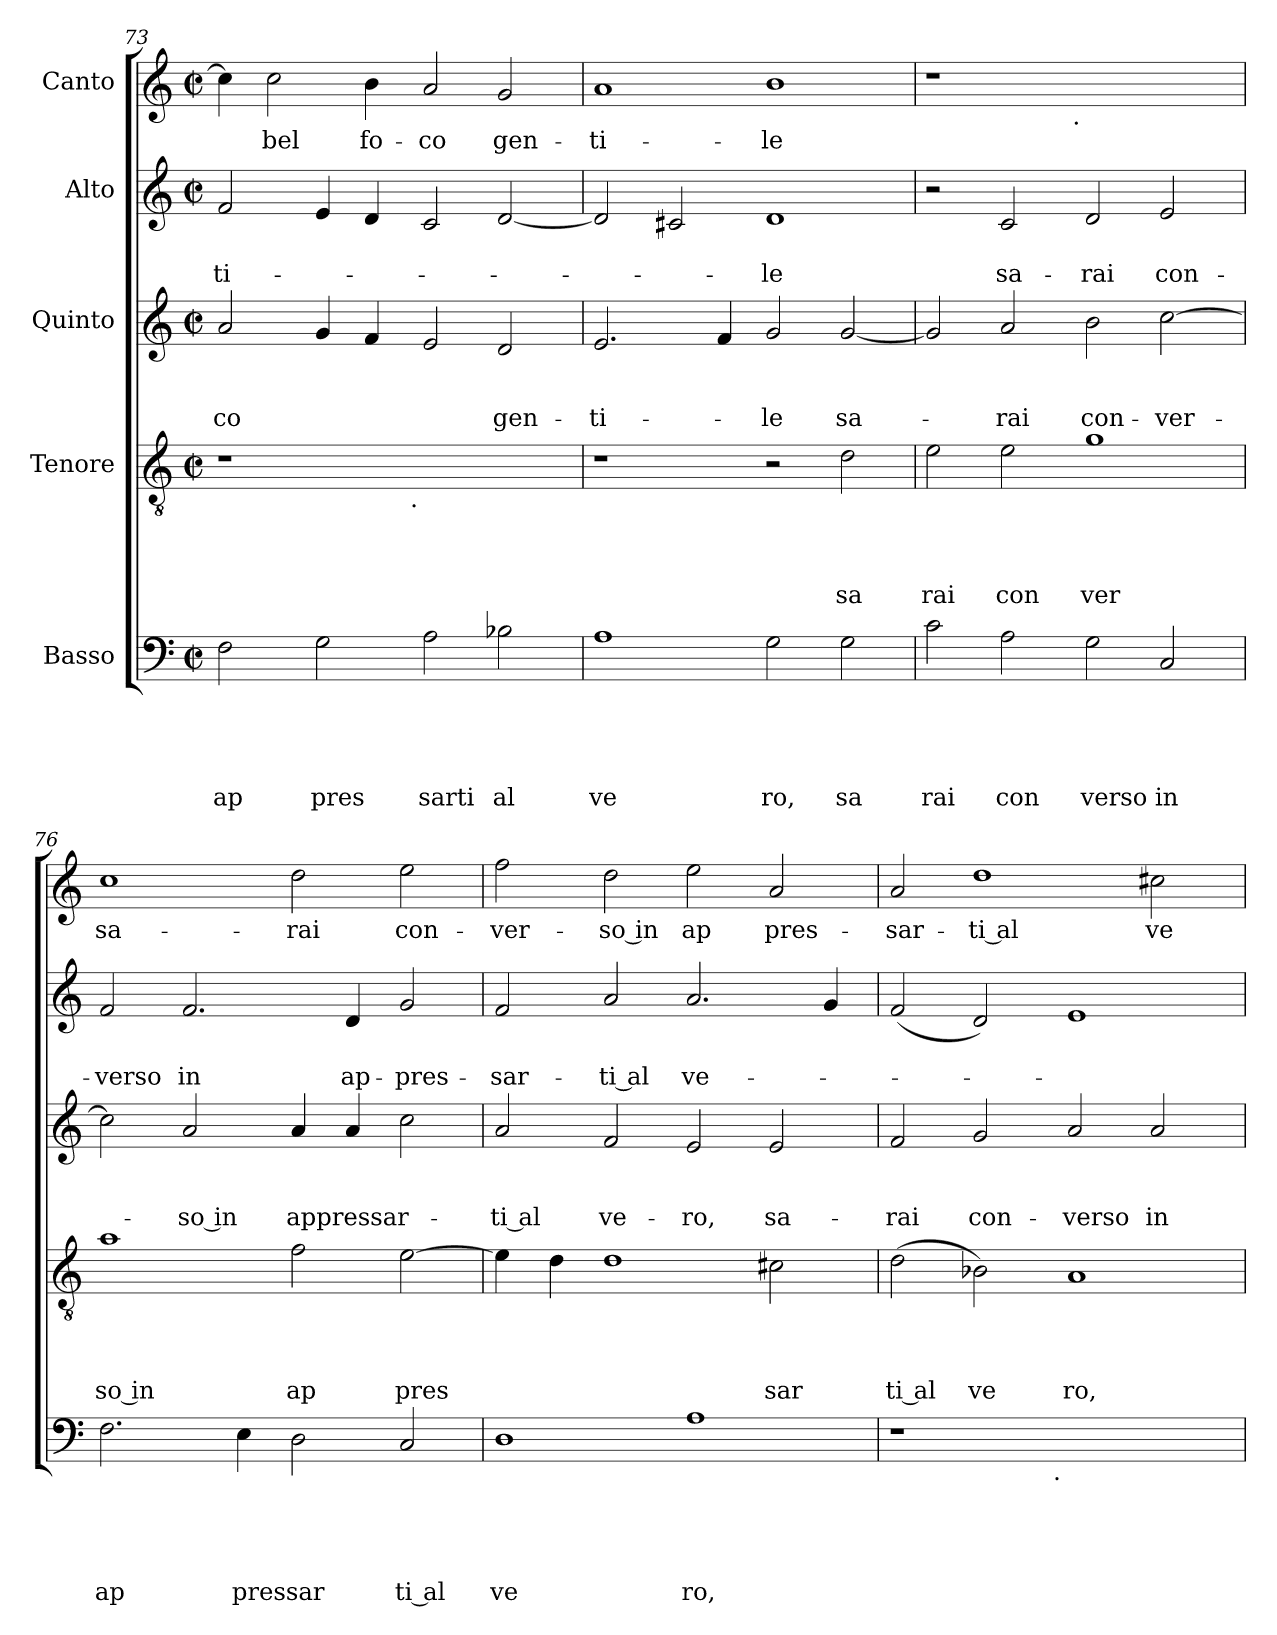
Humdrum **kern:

**kern	**text	**text	**text	**text	**text	**kern	**text	**text	**text	**text	**kern	**text	**text	**text	**kern	**text	**text	**kern	**text
*part5	*part5	*part5	*part5	*part5	*part5	*part4	*part4	*part4	*part4	*part4	*part3	*part3	*part3	*part3	*part2	*part2	*part2	*part1	*part1
*staff5	*staff5	*staff5	*staff5	*staff5	*staff5	*staff4	*staff4	*staff4	*staff4	*staff4	*staff3	*staff3	*staff3	*staff3	*staff2	*staff2	*staff2	*staff1	*staff1
*I"Basso	*	*	*	*	*	*I"Tenore	*	*	*	*	*I"Quinto	*	*	*	*I"Alto	*	*	*I"Canto	*
!!LO:LB:g=z
*clefF4	*	*	*	*	*	*clefGv2	*	*	*	*	*clefG2	*	*	*	*clefG2	*	*	*clefG2	*
*k[]	*	*	*	*	*	*k[]	*	*	*	*	*k[]	*	*	*	*k[]	*	*	*k[]	*
*C:	*	*	*	*	*	*C:	*	*	*	*	*C:	*	*	*	*C:	*	*	*C:	*
*M2/2	*	*	*	*	*	*M2/2	*	*	*	*	*M2/2	*	*	*	*M2/2	*	*	*M2/2	*
*met(c|)	*	*	*	*	*	*met(c|)	*	*	*	*	*met(c|)	*	*	*	*met(c|)	*	*	*met(c|)	*
=73	=73	=73	=73	=73	=73	=73	=73	=73	=73	=73	=73	=73	=73	=73	=73	=73	=73	=73	=73
!	!	!	!	!	!LO:LY:b	!	!	!	!	!	!	!	!	!LO:LY:b	!	!	!LO:LY:b	!	!
*	*	*	*	*	*	*^	*	*	*	*	*	*	*	*	*	*	*	*	*
2F\	.	.	.	.	ap	1r	2ryy	.	.	.	.	2a/	.	.	co	2f/	.	ti-	4cc\]	.
!	!	!	!	!	!	!	!	!	!	!	!	!	!	!	!	!	!	!	!	!LO:LY:b
.	.	.	.	.	.	.	.	.	.	.	.	.	.	.	.	.	.	.	2cc\	bel
!	!	!	!	!	!LO:LY:b	!	!	!	!	!	!	!	!	!	!	!	!	!	!	!
2G\	.	.	.	.	pres	.	4...ryy	.	.	.	.	4g/	.	.	.	4e/	.	.	.	.
!	!	!	!	!	!	!	!	!	!	!	!	!	!	!	!	!	!	!	!	!LO:LY:b
.	.	.	.	.	.	.	.	.	.	.	.	4f/	.	.	.	4d/	.	.	4b\	fo-
!	!	!	!	!	!	!	!LO:TX:b:t=.	!	!	!	!	!	!	!	!	!	!	!	!	!
.	.	.	.	.	.	.	1ryy	.	.	.	.	.	.	.	.	.	.	.	.	.
!	!	!	!	!	!LO:LY:b	!	!	!	!	!	!	!	!	!	!	!	!	!	!	!LO:LY:b
2A\	.	.	.	.	sarti	1ryy	.	.	.	.	.	2e/	.	.	.	2c/	.	.	2a/	-co
!	!	!	!	!	!LO:LY:b	!	!	!	!	!	!	!	!	!	!LO:LY:b	!	!	!	!	!LO:LY:b
2B-\	.	.	.	.	al	.	.	.	.	.	.	2d/	.	.	gen-	[<2d/	.	.	2g/	gen-
.	.	.	.	.	.	.	32ryy	.	.	.	.	.	.	.	.	.	.	.	.	.
=74	=74	=74	=74	=74	=74	=74	=74	=74	=74	=74	=74	=74	=74	=74	=74	=74	=74	=74	=74	=74
!	!	!	!	!	!LO:LY:b	!	!	!	!	!	!	!	!	!	!LO:LY:b	!	!	!	!	!LO:LY:b
*	*	*	*	*	*	*v	*v	*	*	*	*	*	*	*	*	*	*	*	*	*
1A	.	.	.	.	ve	1r	.	.	.	.	2.e/	.	.	-ti-	2d/]	.	.	1a	-ti-
.	.	.	.	.	.	.	.	.	.	.	.	.	.	.	2c#/	.	.	.	.
.	.	.	.	.	.	.	.	.	.	.	4f/	.	.	.	.	.	.	.	.
!	!	!	!	!	!LO:LY:b	!	!	!	!	!	!	!	!	!LO:LY:b	!	!	!LO:LY:b	!	!LO:LY:b
2G\	.	.	.	.	ro,	2r	.	.	.	.	2g/	.	.	-le	1d	.	-le	1b	-le
!	!	!	!	!	!LO:LY:b	!	!	!	!	!LO:LY:b	!	!	!	!LO:LY:b	!	!	!	!	!
2G\	.	.	.	.	sa	2d\	.	.	.	sa	[<2g/	.	.	sa-	.	.	.	.	.
=75	=75	=75	=75	=75	=75	=75	=75	=75	=75	=75	=75	=75	=75	=75	=75	=75	=75	=75	=75
!	!	!	!	!	!LO:LY:b	!	!	!	!	!LO:LY:b	!	!	!	!	!	!	!	!	!
*	*	*	*	*	*	*	*	*	*	*	*	*	*	*	*	*	*	*^	*
2c\	.	.	.	.	rai	2e\	.	.	.	rai	2g/]	.	.	.	2r	.	.	1r	2ryy	.
!	!	!	!	!	!LO:LY:b	!	!	!	!	!LO:LY:b	!	!	!	!LO:LY:b	!	!	!LO:LY:b	!	!	!
2A\	.	.	.	.	con	2e\	.	.	.	con	2a/	.	.	-rai	2c/	.	sa-	.	4...ryy	.
!	!	!	!	!	!	!	!	!	!	!	!	!	!	!	!	!	!	!	!LO:TX:b:t=.	!
.	.	.	.	.	.	.	.	.	.	.	.	.	.	.	.	.	.	.	1ryy	.
!	!	!	!	!	!LO:LY:b	!	!	!	!	!LO:LY:b	!	!	!	!LO:LY:b	!	!	!LO:LY:b	!	!	!
2G\	.	.	.	.	verso	1g	.	.	.	ver	2b\	.	.	con-	2d/	.	-rai	1ryy	.	.
!	!	!	!	!	!LO:LY:b	!	!	!	!	!	!	!	!	!LO:LY:b	!	!	!LO:LY:b	!	!	!
2C/	.	.	.	.	in	.	.	.	.	.	[>2cc\	.	.	-ver-	2e/	.	con-	.	.	.
.	.	.	.	.	.	.	.	.	.	.	.	.	.	.	.	.	.	.	32ryy	.
=76	=76	=76	=76	=76	=76	=76	=76	=76	=76	=76	=76	=76	=76	=76	=76	=76	=76	=76	=76	=76
!	!	!	!	!	!LO:LY:b	!	!	!	!	!LO:LY:b:rj	!	!	!	!	!	!	!LO:LY:b	!	!	!LO:LY:b
*	*	*	*	*	*	*	*	*	*	*	*	*	*	*	*	*	*	*v	*v	*
2.F\	.	.	.	.	ap	1a	.	.	.	so in	2cc\]	.	.	.	2f/	.	-verso	1cc	sa-
!	!	!	!	!	!	!	!	!	!	!	!	!	!	!LO:LY:b:rj	!	!	!LO:LY:b	!	!
.	.	.	.	.	.	.	.	.	.	.	2a/	.	.	-so in	2.f/	.	in	.	.
!	!	!	!	!	!LO:LY:b	!	!	!	!	!	!	!	!	!	!	!	!	!	!
4E\	.	.	.	.	pressar	.	.	.	.	.	.	.	.	.	.	.	.	.	.
!	!	!	!	!	!	!	!	!	!	!LO:LY:b	!	!	!	!LO:LY:b	!	!	!	!	!LO:LY:b
2D\	.	.	.	.	.	2f\	.	.	.	ap	4a/	.	.	appressar-	.	.	.	2dd\	-rai
!	!	!	!	!	!	!	!	!	!	!	!	!	!	!	!	!	!LO:LY:b	!	!
.	.	.	.	.	.	.	.	.	.	.	4a/	.	.	.	4d/	.	ap-	.	.
!	!	!	!	!	!LO:LY:b:rj	!	!	!	!	!LO:LY:b	!	!	!	!	!	!	!LO:LY:b	!	!LO:LY:b
2C/	.	.	.	.	ti al	[>2e\	.	.	.	pres	2cc\	.	.	.	2g/	.	-pres-	2ee\	con-
=77	=77	=77	=77	=77	=77	=77	=77	=77	=77	=77	=77	=77	=77	=77	=77	=77	=77	=77	=77
!	!	!	!	!	!LO:LY:b	!	!	!	!	!	!	!	!	!LO:LY:b:rj	!	!	!LO:LY:b	!	!LO:LY:b
1D	.	.	.	.	ve	4e\]	.	.	.	.	2a/	.	.	-ti al	2f/	.	-sar-	2ff\	-ver-
.	.	.	.	.	.	4d\	.	.	.	.	.	.	.	.	.	.	.	.	.
!	!	!	!	!	!	!	!	!	!	!	!	!	!	!LO:LY:b	!	!	!LO:LY:b:rj	!	!LO:LY:b:rj
.	.	.	.	.	.	1d	.	.	.	.	2f/	.	.	ve-	2a/	.	-ti al	2dd\	-so in
!	!	!	!	!	!LO:LY:b	!	!	!	!	!	!	!	!	!LO:LY:b	!	!	!LO:LY:b	!	!LO:LY:b
1A	.	.	.	.	ro,	.	.	.	.	.	2e/	.	.	-ro,	2.a/	.	ve-	2ee\	ap
!	!	!	!	!	!	!	!	!	!	!LO:LY:b	!	!	!	!LO:LY:b	!	!	!	!	!LO:LY:b
.	.	.	.	.	.	2c#\	.	.	.	sar	2e/	.	.	sa-	.	.	.	2a/	pres-
.	.	.	.	.	.	.	.	.	.	.	.	.	.	.	4g/	.	.	.	.
=78	=78	=78	=78	=78	=78	=78	=78	=78	=78	=78	=78	=78	=78	=78	=78	=78	=78	=78	=78
!	!	!	!	!	!	!	!	!	!	!LO:LY:b:rj	!	!	!	!LO:LY:b	!	!	!	!	!LO:LY:b
*^	*	*	*	*	*	*	*	*	*	*	*	*	*	*	*	*	*	*	*
1r	2ryy	.	.	.	.	.	(<2d\	.	.	.	ti al	2f/	.	.	-rai	(2f/	.	.	2a/	-sar-
!	!	!	!	!	!	!	!	!	!	!	!LO:LY:b	!	!	!	!LO:LY:b	!	!	!	!	!LO:LY:b:rj
.	4...ryy	.	.	.	.	.	2B-X\)	.	.	.	ve	2g/	.	.	con-	2d/)	.	.	1dd	-ti al
!	!LO:TX:b:t=.	!	!	!	!	!	!	!	!	!	!	!	!	!	!	!	!	!	!	!
.	1ryy	.	.	.	.	.	.	.	.	.	.	.	.	.	.	.	.	.	.	.
!	!	!	!	!	!	!	!	!	!	!	!LO:LY:b	!	!	!	!LO:LY:b	!	!	!	!	!
1ryy	.	.	.	.	.	.	1A	.	.	.	ro,	2a/	.	.	-verso	1e	.	.	.	.
!	!	!	!	!	!	!	!	!	!	!	!	!	!	!	!LO:LY:b	!	!	!	!	!LO:LY:b
.	.	.	.	.	.	.	.	.	.	.	.	2a/	.	.	in	.	.	.	2cc#\	ve-
.	32ryy	.	.	.	.	.	.	.	.	.	.	.	.	.	.	.	.	.	.	.
*v	*v	*	*	*	*	*	*	*	*	*	*	*	*	*	*	*	*	*	*	*
=	=	=	=	=	=	=	=	=	=	=	=	=	=	=	=	=	=	=	=
*-	*-	*-	*-	*-	*-	*-	*-	*-	*-	*-	*-	*-	*-	*-	*-	*-	*-	*-	*-
